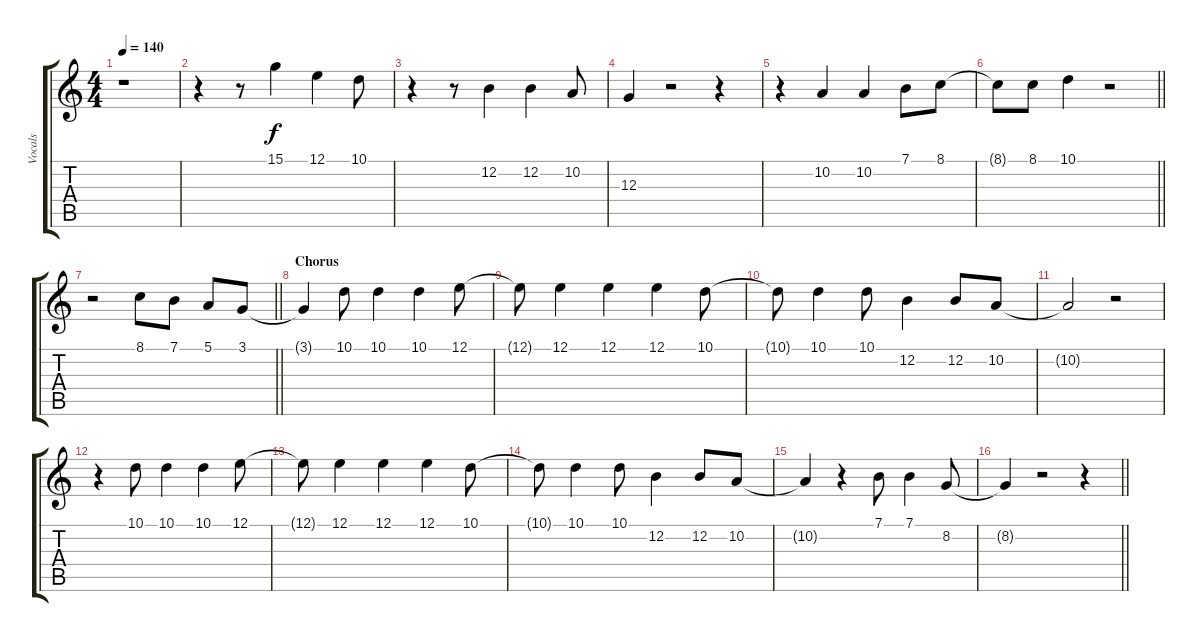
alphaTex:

\track ("Vocals" "Vocals") {instrument lead2sawtooth}
\staff {score tabs}
\tuning (E4 B3 G3 D3 A2 E2) {hide}
\ts (4 4)
\tempo 140
\clef g2
\ks c
r.1{dy f} |
r.4 r.8 15.1.4 12.1.4 10.1.8 |
r.4 r.8 12.2.4 12.2.4 10.2.8 |
12.3.4 r.2 r.4 |
r.4 10.2.4 10.2.4 7.1.8 8.1.8 |
\barLineRight lightlight
8.1{t}.8 8.1.8 10.1.4 r.2 |
\barLineRight lightlight
r.2 8.1.8 7.1.8 5.1.8 3.1.8 |
\section ("" "Chorus")
3.1{t}.4 10.1.8 10.1.4 10.1.4 12.1.8 |
12.1{t}.8 12.1.4 12.1.4 12.1.4 10.1.8 |
10.1{t}.8 10.1.4 10.1.8 12.2.4 12.2.8 10.2.8 |
10.2{t}.2 r.2 |
r.4 10.1.8 10.1.4 10.1.4 12.1.8 |
12.1{t}.8 12.1.4 12.1.4 12.1.4 10.1.8 |
10.1{t}.8 10.1.4 10.1.8 12.2.4 12.2.8 10.2.8 |
10.2{t}.4 r.4 7.1.8 7.1.4 8.2.8 |
\barLineRight lightlight
8.2{t}.4 r.2 r.4
